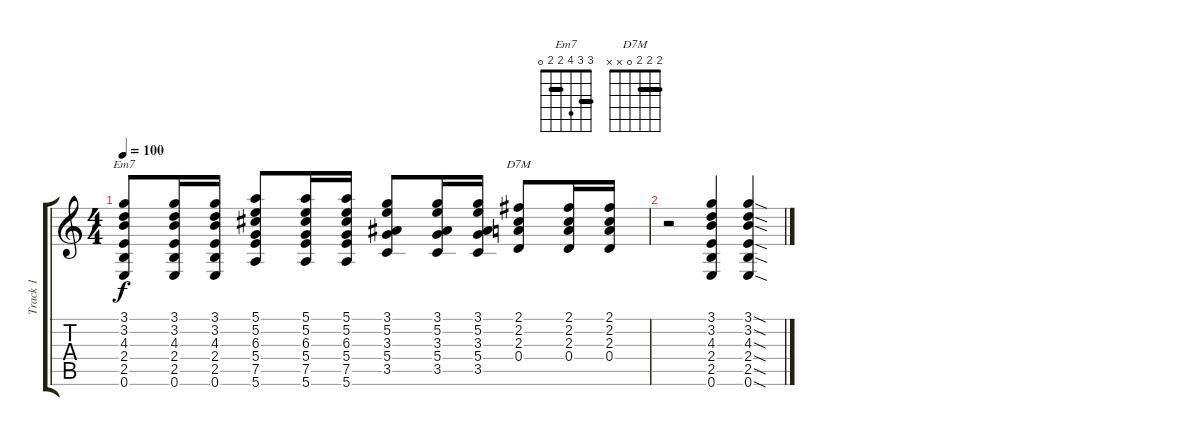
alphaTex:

\track ("Track 1" "Track 1") {instrument acousticguitarsteel}
\staff {score tabs}
\tuning (E4 B3 G3 D3 A2 E2) {hide}
\chord ("Em7" 3 3 4 2 2 0) {barre (2 3)}
\chord ("D7M" 2 2 2 0 x x) {barre 2}
\ts (4 4)
\tempo 100
\clef g2
\ks c
(3.1 3.2 4.3 2.4 2.5 0.6).8{ch "Em7" dy f} (3.1 3.2 4.3 2.4 2.5 0.6).16 (3.1 3.2 4.3 2.4 2.5 0.6).16 (5.1 5.2 6.3 5.4 7.5 5.6).8 (5.1 5.2 6.3 5.4 7.5 5.6).16 (5.1 5.2 6.3 5.4 7.5 5.6).16 (3.1 5.2 3.3 5.4 3.5).8 (3.1 5.2 3.3 5.4 3.5).16 (3.1 5.2 3.3 5.4 3.5).16 (2.1 2.2 2.3 0.4).8{ch "D7M"} (2.1 2.2 2.3 0.4).16 (2.1 2.2 2.3 0.4).16 |
r.2 (3.1 3.2 4.3 2.4 2.5 0.6).4 (3.1{sod} 3.2{sod} 4.3{sod} 2.4{sod} 2.5{sod} 0.6{sod}).4
